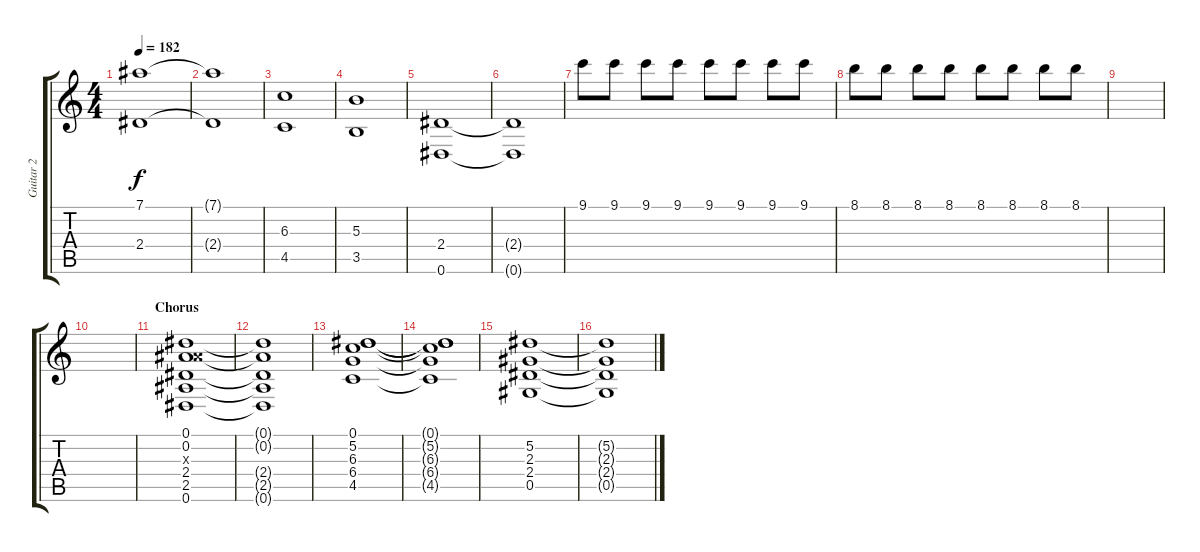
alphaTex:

\track ("Guitar 2" "Guitar 2") {instrument overdrivenguitar}
\staff {score tabs}
\tuning (Eb4 Bb3 Gb3 Db3 Ab2 Eb2) {hide}
\ts (4 4)
\tempo 182
\clef g2
\ks c
(7.1{t} 2.4{t}).1{dy f} |
(7.1{t} 2.4{t}).1 |
(6.3 4.5).1{instrument overdrivenguitar} |
(5.3 3.5).1 |
(2.4 0.6).1 |
(2.4{t} 0.6{t}).1 |
9.1.8 9.1.8 9.1.8 9.1.8 9.1.8 9.1.8 9.1.8 9.1.8 |
8.1.8 8.1.8 8.1.8 8.1.8 8.1.8 8.1.8 8.1.8 8.1.8 |
|
|
\section ("" "Chorus")
(0.1 0.2 4.3{x} 2.4 2.5 0.6).1 |
(0.1{t} 0.2{t} 2.4{t} 2.5{t} 0.6{t}).1 |
(0.1 5.2 6.3 6.4 4.5).1 |
(0.1{t} 5.2{t} 6.3{t} 6.4{t} 4.5{t}).1 |
(5.2 2.3 2.4 0.5).1 |
(5.2{t} 2.3{t} 2.4{t} 0.5{t}).1
